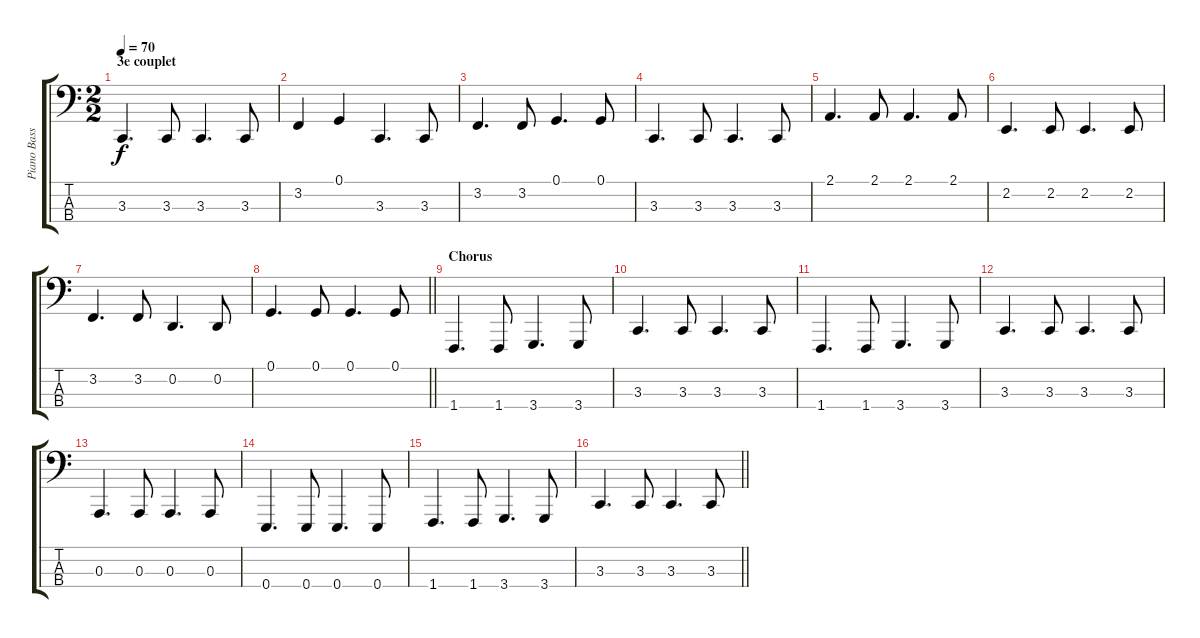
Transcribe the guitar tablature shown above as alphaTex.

\track ("Piano Basse" "Piano Bass") {instrument acousticgrandpiano}
\staff {score tabs}
\tuning (G2 D2 A1 E1) {hide}
\ts (2 2)
\section ("" "3e couplet")
\tempo 70
\clef f4
\ks c
3.3.4{d dy f} 3.3.8 3.3.4{d} 3.3.8 |
3.2.4 0.1.4 3.3.4{d} 3.3.8 |
3.2.4{d} 3.2.8 0.1.4{d} 0.1.8 |
3.3.4{d} 3.3.8 3.3.4{d} 3.3.8 |
2.1.4{d} 2.1.8 2.1.4{d} 2.1.8 |
2.2.4{d} 2.2.8 2.2.4{d} 2.2.8 |
3.2.4{d} 3.2.8 0.2.4{d} 0.2.8 |
\barLineRight lightlight
0.1.4{d} 0.1.8 0.1.4{d} 0.1.8 |
\section ("" "Chorus")
1.4.4{d} 1.4.8 3.4.4{d} 3.4.8 |
3.3.4{d} 3.3.8 3.3.4{d} 3.3.8 |
1.4.4{d} 1.4.8 3.4.4{d} 3.4.8 |
3.3.4{d} 3.3.8 3.3.4{d} 3.3.8 |
0.3.4{d} 0.3.8 0.3.4{d} 0.3.8 |
0.4.4{d} 0.4.8 0.4.4{d} 0.4.8 |
1.4.4{d} 1.4.8 3.4.4{d} 3.4.8 |
\barLineRight lightlight
3.3.4{d} 3.3.8 3.3.4{d} 3.3.8
